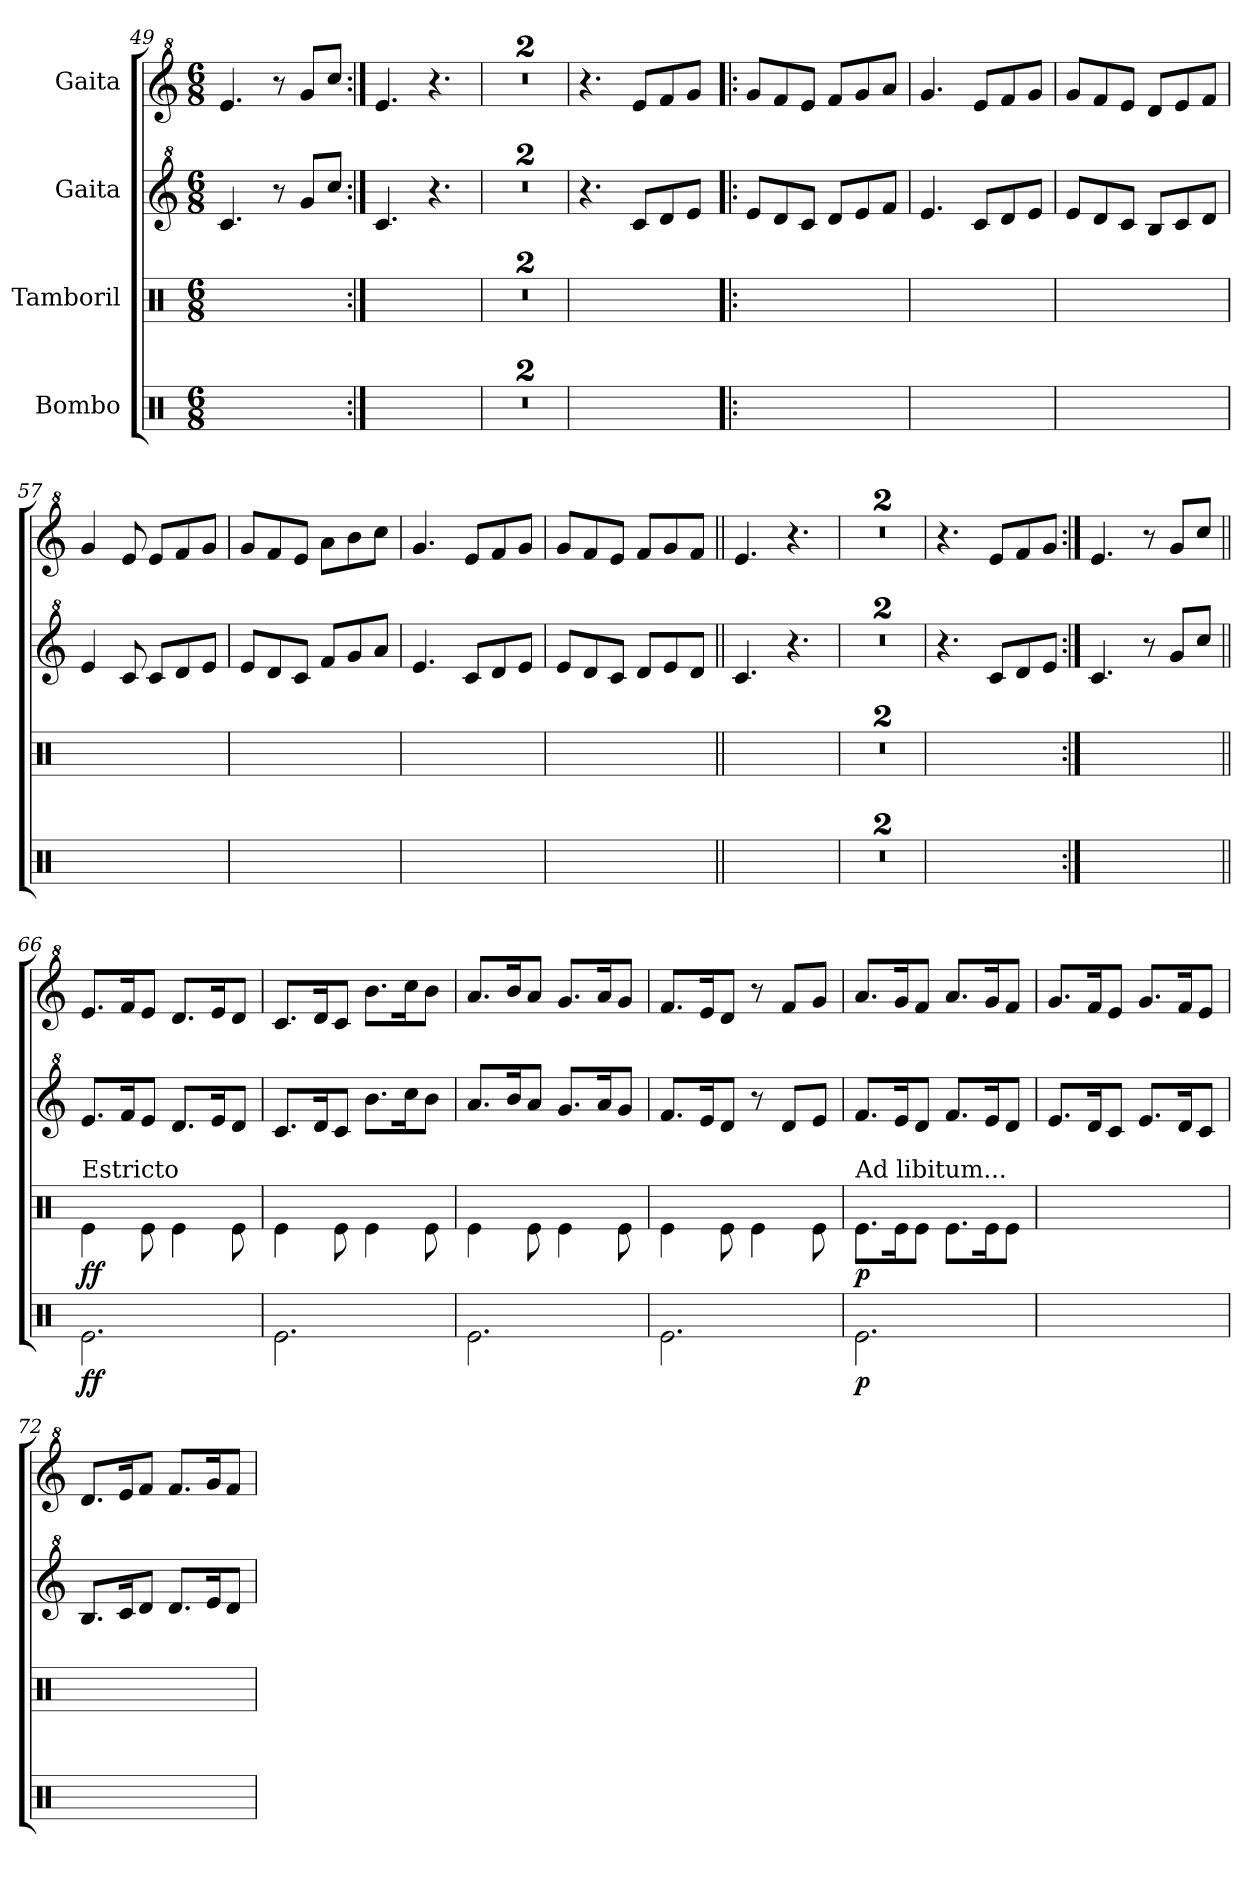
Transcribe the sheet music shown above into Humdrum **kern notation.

**kern	**dynam	**kern	**dynam	**kern	**kern
*part4	*part4	*part3	*part3	*part2	*part1
*staff4	*staff4	*staff3	*staff3	*staff2	*staff1
*I"Bombo	*	*I"Tamboril	*	*I"Gaita	*I"Gaita
*clefX	*	*clefX	*	*clefG^2	*clefG^2
*k[]	*	*k[]	*	*k[]	*k[]
*M6/8	*	*M6/8	*	*M6/8	*M6/8
=49	=49	=49	=49	=49	=49
2.ryy	.	2.ryy	.	4.cc/	4.ee/
.	.	.	.	8r	8r
.	.	.	.	8gg/L	8gg/L
.	.	.	.	8ccc/J	8ccc/J
=50:|!	=50:|!	=50:|!	=50:|!	=50:|!	=50:|!
2.ryy	.	2.ryy	.	4.cc/	4.ee/
.	.	.	.	4.r	4.r
=51	=51	=51	=51	=51	=51
2.ryy	.	2.ryy	.	2.r	2.r
=52	=52	=52	=52	=52	=52
2.ryy	.	2.ryy	.	2.r	2.r
=53	=53	=53	=53	=53	=53
2.ryy	.	2.ryy	.	4.r	4.r
.	.	.	.	8cc/L	8ee/L
.	.	.	.	8dd/	8ff/
.	.	.	.	8ee/J	8gg/J
=54!|:	=54!|:	=54!|:	=54!|:	=54!|:	=54!|:
2.ryy	.	2.ryy	.	8ee/L	8gg/L
.	.	.	.	8dd/	8ff/
.	.	.	.	8cc/J	8ee/J
.	.	.	.	8dd/L	8ff/L
.	.	.	.	8ee/	8gg/
.	.	.	.	8ff/J	8aa/J
=55	=55	=55	=55	=55	=55
2.ryy	.	2.ryy	.	4.ee/	4.gg/
.	.	.	.	8cc/L	8ee/L
.	.	.	.	8dd/	8ff/
.	.	.	.	8ee/J	8gg/J
=56	=56	=56	=56	=56	=56
2.ryy	.	2.ryy	.	8ee/L	8gg/L
.	.	.	.	8dd/	8ff/
.	.	.	.	8cc/J	8ee/J
.	.	.	.	8b/L	8dd/L
.	.	.	.	8cc/	8ee/
.	.	.	.	8dd/J	8ff/J
!!LO:LB:g=z
=57	=57	=57	=57	=57	=57
2.ryy	.	2.ryy	.	4ee/	4gg/
.	.	.	.	8cc/	8ee/
.	.	.	.	8cc/L	8ee/L
.	.	.	.	8dd/	8ff/
.	.	.	.	8ee/J	8gg/J
=58	=58	=58	=58	=58	=58
2.ryy	.	2.ryy	.	8ee/L	8gg/L
.	.	.	.	8dd/	8ff/
.	.	.	.	8cc/J	8ee/J
.	.	.	.	8ff/L	8aa\L
.	.	.	.	8gg/	8bb\
.	.	.	.	8aa/J	8ccc\J
=59	=59	=59	=59	=59	=59
2.ryy	.	2.ryy	.	4.ee/	4.gg/
.	.	.	.	8cc/L	8ee/L
.	.	.	.	8dd/	8ff/
.	.	.	.	8ee/J	8gg/J
=60	=60	=60	=60	=60	=60
2.ryy	.	2.ryy	.	8ee/L	8gg/L
.	.	.	.	8dd/	8ff/
.	.	.	.	8cc/J	8ee/J
.	.	.	.	8dd/L	8ff/L
.	.	.	.	8ee/	8gg/
.	.	.	.	8dd/J	8ff/J
=61||	=61||	=61||	=61||	=61||	=61||
2.ryy	.	2.ryy	.	4.cc/	4.ee/
.	.	.	.	4.r	4.r
=62	=62	=62	=62	=62	=62
2.ryy	.	2.ryy	.	2.r	2.r
=63	=63	=63	=63	=63	=63
2.ryy	.	2.ryy	.	2.r	2.r
=64	=64	=64	=64	=64	=64
2.ryy	.	2.ryy	.	4.r	4.r
.	.	.	.	8cc/L	8ee/L
.	.	.	.	8dd/	8ff/
.	.	.	.	8ee/J	8gg/J
=65:|!	=65:|!	=65:|!	=65:|!	=65:|!	=65:|!
2.ryy	.	2.ryy	.	4.cc/	4.ee/
.	.	.	.	8r	8r
.	.	.	.	8gg/L	8gg/L
.	.	.	.	8ccc/J	8ccc/J
!!LO:LB:g=z
=66||	=66||	=66||	=66||	=66||	=66||
!	!	!LO:TX:a:t=Estricto	!	!	!
!	!LO:DY:b	!	!LO:DY:b	!	!
2.Re\	ff	4Re\	ff	8.ee/L	8.ee/L
.	.	.	.	16ff/K	16ff/K
.	.	8Re\	.	8ee/J	8ee/J
.	.	4Re\	.	8.dd/L	8.dd/L
.	.	.	.	16ee/K	16ee/K
.	.	8Re\	.	8dd/J	8dd/J
=67	=67	=67	=67	=67	=67
2.Re\	.	4Re\	.	8.cc/L	8.cc/L
.	.	.	.	16dd/K	16dd/K
.	.	8Re\	.	8cc/J	8cc/J
.	.	4Re\	.	8.bb\L	8.bb\L
.	.	.	.	16ccc\K	16ccc\K
.	.	8Re\	.	8bb\J	8bb\J
=68	=68	=68	=68	=68	=68
2.Re\	.	4Re\	.	8.aa/L	8.aa/L
.	.	.	.	16bb/K	16bb/K
.	.	8Re\	.	8aa/J	8aa/J
.	.	4Re\	.	8.gg/L	8.gg/L
.	.	.	.	16aa/K	16aa/K
.	.	8Re\	.	8gg/J	8gg/J
=69	=69	=69	=69	=69	=69
2.Re\	.	4Re\	.	8.ff/L	8.ff/L
.	.	.	.	16ee/K	16ee/K
.	.	8Re\	.	8dd/J	8dd/J
.	.	4Re\	.	8r	8r
.	.	.	.	8dd/L	8ff/L
.	.	8Re\	.	8ee/J	8gg/J
=70	=70	=70	=70	=70	=70
!	!	!LO:TX:a:t=Ad libitum...	!	!	!
!	!LO:DY:b	!	!LO:DY:b	!	!
2.Re\	p	8.Re\L	p	8.ff/L	8.aa/L
.	.	16Re\K	.	16ee/K	16gg/K
.	.	8Re\J	.	8dd/J	8ff/J
.	.	8.Re\L	.	8.ff/L	8.aa/L
.	.	16Re\K	.	16ee/K	16gg/K
.	.	8Re\J	.	8dd/J	8ff/J
=71	=71	=71	=71	=71	=71
2.ryy	.	2.ryy	.	8.ee/L	8.gg/L
.	.	.	.	16dd/K	16ff/K
.	.	.	.	8cc/J	8ee/J
.	.	.	.	8.ee/L	8.gg/L
.	.	.	.	16dd/K	16ff/K
.	.	.	.	8cc/J	8ee/J
!!LO:LB:g=z
=72	=72	=72	=72	=72	=72
2.ryy	.	2.ryy	.	8.b/L	8.dd/L
.	.	.	.	16cc/K	16ee/K
.	.	.	.	8dd/J	8ff/J
.	.	.	.	8.dd/L	8.ff/L
.	.	.	.	16ee/K	16gg/K
.	.	.	.	8dd/J	8ff/J
=	=	=	=	=	=
*-	*-	*-	*-	*-	*-
